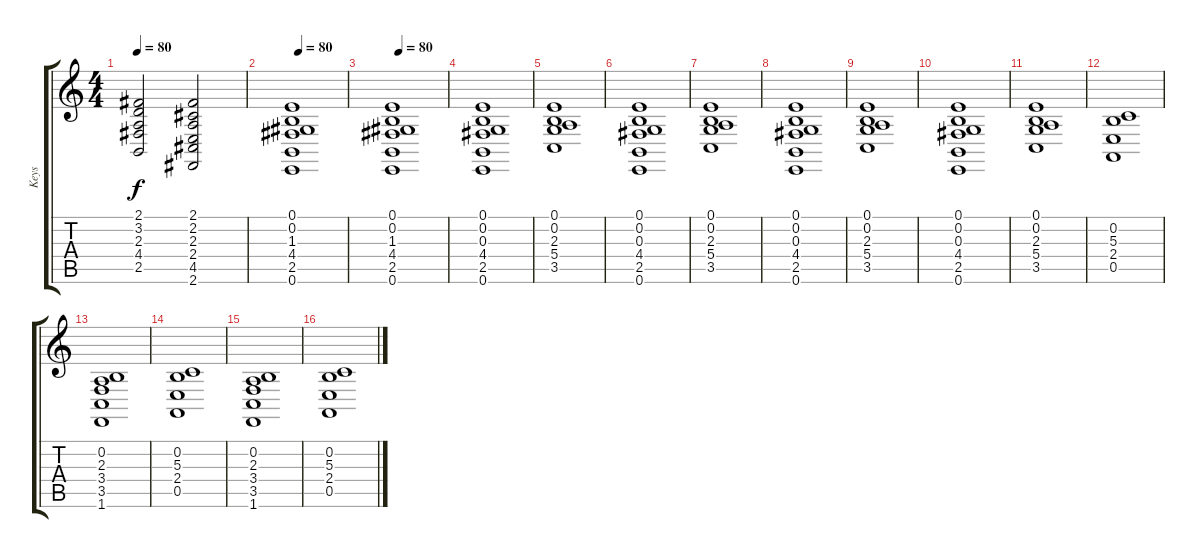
\track ("Keys" "Keys") {instrument pad2warm}
\staff {score tabs}
\tuning (E4 B3 G3 D3 A2 E2) {hide}
\ts (4 4)
\tempo 80
\clef g2
\ks c
(2.1 3.2 2.3 4.4 2.5).2{dy f} (2.1 2.2 2.3 2.4 4.5 2.6).2 |
\tempo 80
(0.1 0.2 1.3 4.4 2.5 0.6).1 |
\tempo 80
(0.1 0.2 1.3 4.4 2.5 0.6).1 |
(0.1 0.2 0.3 4.4 2.5 0.6).1 |
(0.1 0.2 2.3 5.4 3.5).1 |
(0.1 0.2 0.3 4.4 2.5 0.6).1 |
(0.1 0.2 2.3 5.4 3.5).1 |
(0.1 0.2 0.3 4.4 2.5 0.6).1 |
(0.1 0.2 2.3 5.4 3.5).1 |
(0.1 0.2 0.3 4.4 2.5 0.6).1 |
(0.1 0.2 2.3 5.4 3.5).1 |
(0.2 5.3 2.4 0.5).1 |
(0.2 2.3 3.4 3.5 1.6).1 |
(0.2 5.3 2.4 0.5).1 |
(0.2 2.3 3.4 3.5 1.6).1 |
(0.2 5.3 2.4 0.5).1
